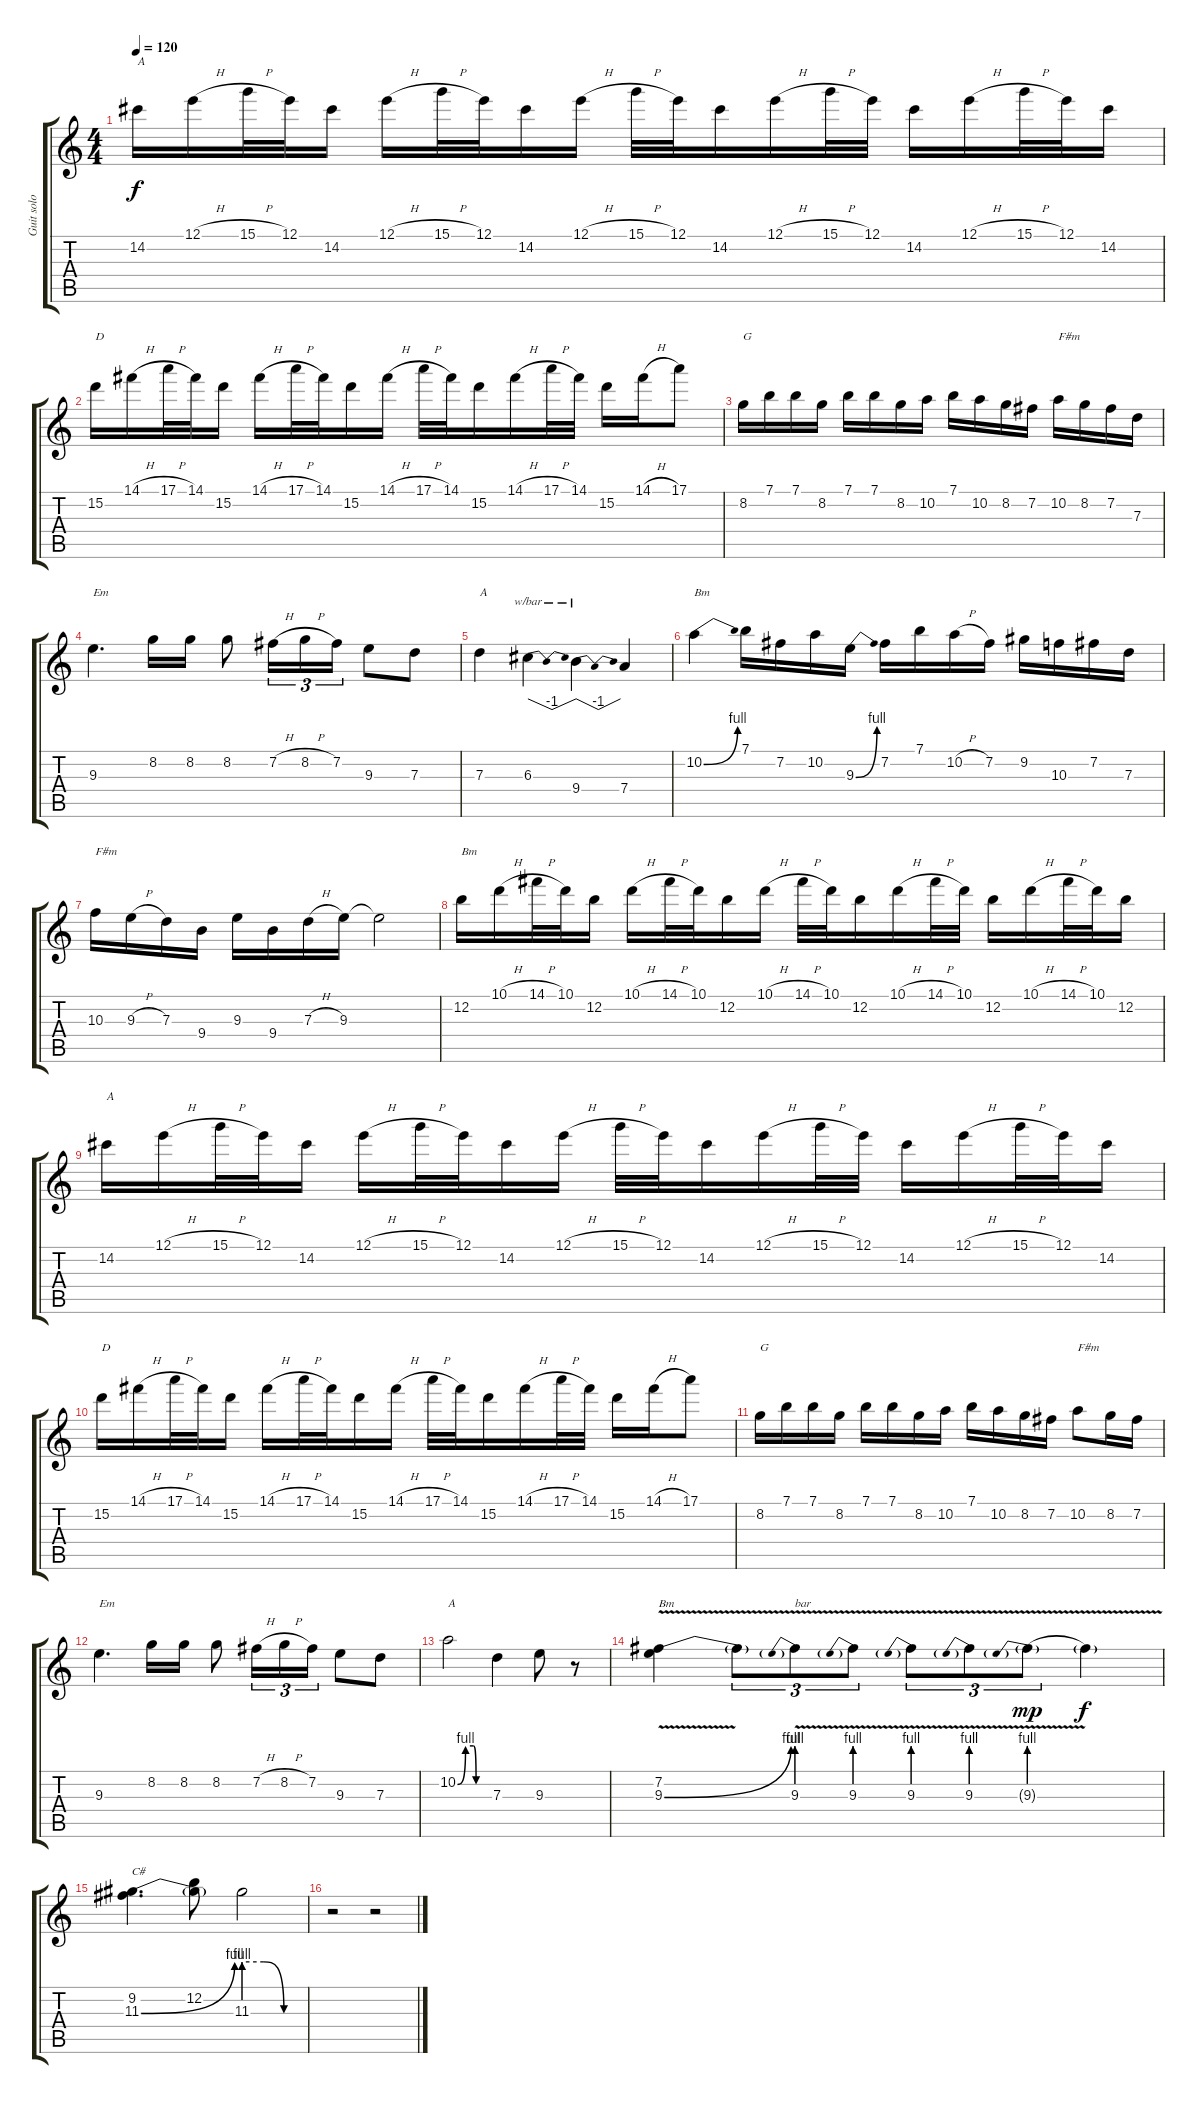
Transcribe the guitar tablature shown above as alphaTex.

\track ("Guit solo" "Guit solo") {instrument overdrivenguitar}
\staff {score tabs}
\tuning (E4 B3 G3 D3 A2 E2) {hide}
\ts (4 4)
\tempo 120
\clef g2
\ks c
14.2.16{txt "A" dy f} 12.1{h}.16 15.1{h}.32 12.1.32 14.2.16 12.1{h}.16 15.1{h}.32 12.1.32 14.2.16 12.1{h}.16 15.1{h}.32 12.1.32 14.2.16 12.1{h}.16 15.1{h}.32 12.1.32 14.2.16 12.1{h}.16 15.1{h}.32 12.1.32 14.2.16 |
15.2.16{txt "D"} 14.1{h}.16 17.1{h}.32 14.1.32 15.2.16 14.1{h}.16 17.1{h}.32 14.1.32 15.2.16 14.1{h}.16 17.1{h}.32 14.1.32 15.2.16 14.1{h}.16 17.1{h}.32 14.1.32 15.2.16 14.1{h}.16 17.1.8 |
8.2.16{txt "G"} 7.1.16 7.1.16 8.2.16 7.1.16 7.1.16 8.2.16 10.2.16 7.1.16 10.2.16 8.2.16 7.2.16 10.2.16{txt "F#m"} 8.2.16 7.2.16 7.3.16 |
9.3.4{d txt "Em"} 8.2.16 8.2.16 8.2.8 7.2{h}.16{tu (3 2)} 8.2{h}.16{tu (3 2)} 7.2.16{tu (3 2)} 9.3.8 7.3.8 |
7.3.4{txt "A"} 6.3.4{tbe (dip default 0 0 30 -4 60 0)} 9.4.4{tbe (dip default 0 0 30 -4 60 0)} 7.4.4 |
10.2{be (bend 0 0 60 4)}.4{txt "Bm"} 7.1.16 7.2.16 10.2.16 9.3{be (bend 0 0 60 4)}.16 7.2.16 7.1.16 10.2{h}.16 7.2.16 9.2.16 10.3.16 7.2.16 7.3.16 |
10.3.16{txt "F#m"} 9.3{h}.16 7.3.16 9.4.16 9.3.16 9.4.16 7.3{h}.16 9.3.16 9.3{t}.2 |
12.2.16{txt "Bm"} 10.1{h}.16 14.1{h}.32 10.1.32 12.2.16 10.1{h}.16 14.1{h}.32 10.1.32 12.2.16 10.1{h}.16 14.1{h}.32 10.1.32 12.2.16 10.1{h}.16 14.1{h}.32 10.1.32 12.2.16 10.1{h}.16 14.1{h}.32 10.1.32 12.2.16 |
14.2.16{txt "A"} 12.1{h}.16 15.1{h}.32 12.1.32 14.2.16 12.1{h}.16 15.1{h}.32 12.1.32 14.2.16 12.1{h}.16 15.1{h}.32 12.1.32 14.2.16 12.1{h}.16 15.1{h}.32 12.1.32 14.2.16 12.1{h}.16 15.1{h}.32 12.1.32 14.2.16 |
15.2.16{txt "D"} 14.1{h}.16 17.1{h}.32 14.1.32 15.2.16 14.1{h}.16 17.1{h}.32 14.1.32 15.2.16 14.1{h}.16 17.1{h}.32 14.1.32 15.2.16 14.1{h}.16 17.1{h}.32 14.1.32 15.2.16 14.1{h}.16 17.1.8 |
8.2.16{txt "G"} 7.1.16 7.1.16 8.2.16 7.1.16 7.1.16 8.2.16 10.2.16 7.1.16 10.2.16 8.2.16 7.2.16 10.2.8{txt "F#m"} 8.2.16 7.2.16 |
9.3.4{d txt "Em"} 8.2.16 8.2.16 8.2.8 7.2{h}.16{tu (3 2)} 8.2{h}.16{tu (3 2)} 7.2.16{tu (3 2)} 9.3.8 7.3.8 |
10.2{be (custom 0 0 15 4 30 4 35 0 45 0 60 0)}.2{txt "A"} 7.3.4 9.3.8 r.8 |
(7.2 9.3{be (bend 0 0 60 4) v}).4{txt "Bm"} 9.3{t}.8{tu (3 2)} 9.3{be (prebend 0 4 60 4) v}.8{tu (3 2) txt "bar"} 9.3{be (prebend 0 4 60 4) v}.8{tu (3 2)} 9.3{be (prebend 0 4 60 4) v}.8{tu (3 2)} 9.3{be (prebend 0 4 60 4) v}.8{tu (3 2)} 9.3{be (prebend 0 4 60 4) v g}.8{tu (3 2) dy mp} 9.3{t}.4{dy f} |
(9.2 11.3{be (bend 0 0 60 4)}).4{d txt "C#"} (12.2 11.3{t}).8 11.3{be (custom 0 4 20 4 40 0 60 0)}.2 |
r.2 r.2
